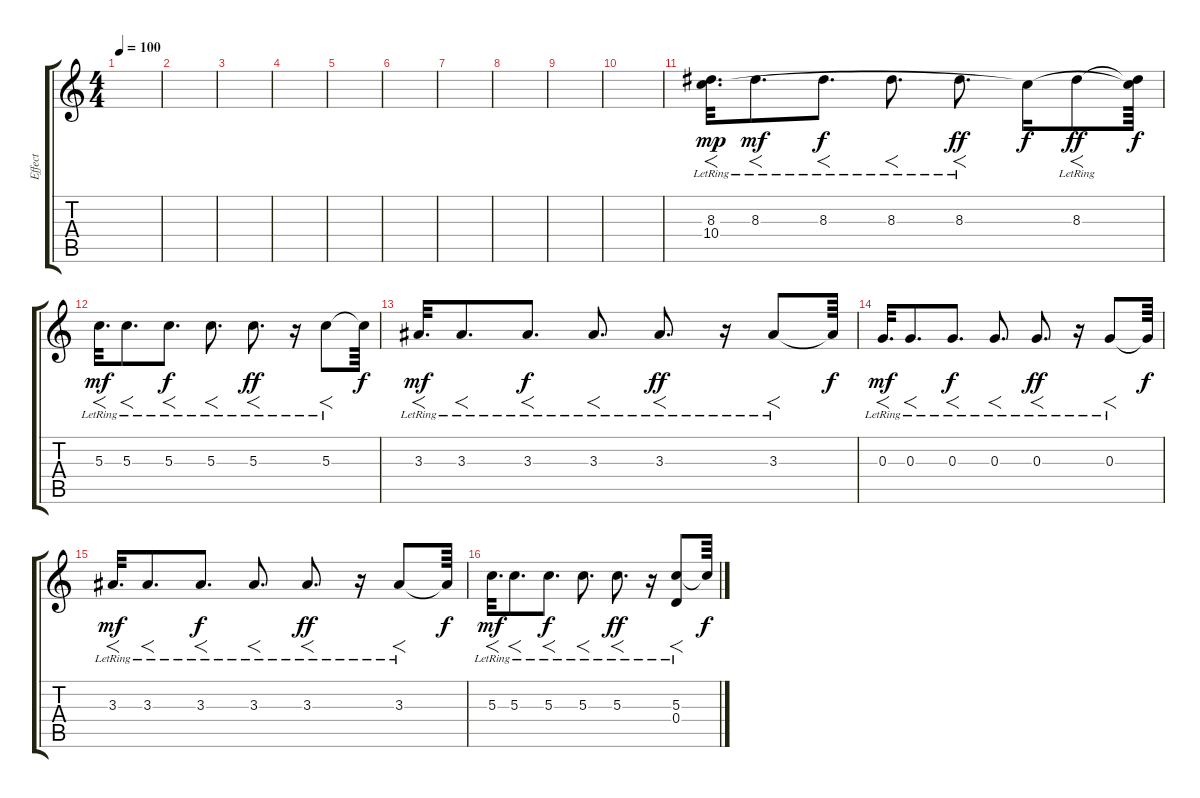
\track ("Effect" "Effect") {instrument electricguitarjazz}
\staff {score tabs}
\tuning (E4 B3 G3 D3 A2 E2) {hide}
\ts (4 4)
\tempo 100
\clef g2
\ks c
|
|
|
|
|
|
|
|
|
|
(8.3{lr} 10.4).32{f d dy mp} 8.3{lr}.8{f d dy mf} 8.3{lr}.8{f d dy f} 8.3{lr}.8{f d} 8.3{lr}.8{f d dy ff} 10.4{t}.16{dy f} 8.3{lr}.8{f dy ff} (8.3{t} 10.4{t}).64{dy f} |
5.3{lr}.32{f d dy mf} 5.3{lr}.8{f d} 5.3{lr}.8{f d dy f} 5.3{lr}.8{f d} 5.3{lr}.8{f d dy ff} r.16 5.3{lr}.8{f} 5.3{t}.64{dy f} |
3.3{lr}.32{f d dy mf} 3.3{lr}.8{f d} 3.3{lr}.8{f d dy f} 3.3{lr}.8{f d} 3.3{lr}.8{f d dy ff} r.16 3.3{lr}.8{f} 3.3{t}.64{dy f} |
0.3{lr}.32{f d dy mf} 0.3{lr}.8{f d} 0.3{lr}.8{f d dy f} 0.3{lr}.8{f d} 0.3{lr}.8{f d dy ff} r.16 0.3{lr}.8{f} 0.3{t}.64{dy f} |
3.3{lr}.32{f d dy mf} 3.3{lr}.8{f d} 3.3{lr}.8{f d dy f} 3.3{lr}.8{f d} 3.3{lr}.8{f d dy ff} r.16 3.3{lr}.8{f} 3.3{t}.64{dy f} |
5.3{lr}.32{f d dy mf} 5.3{lr}.8{f d} 5.3{lr}.8{f d dy f} 5.3{lr}.8{f d} 5.3{lr}.8{f d dy ff} r.16 (5.3{lr} 0.4).8{f} 5.3{t}.64{dy f}
